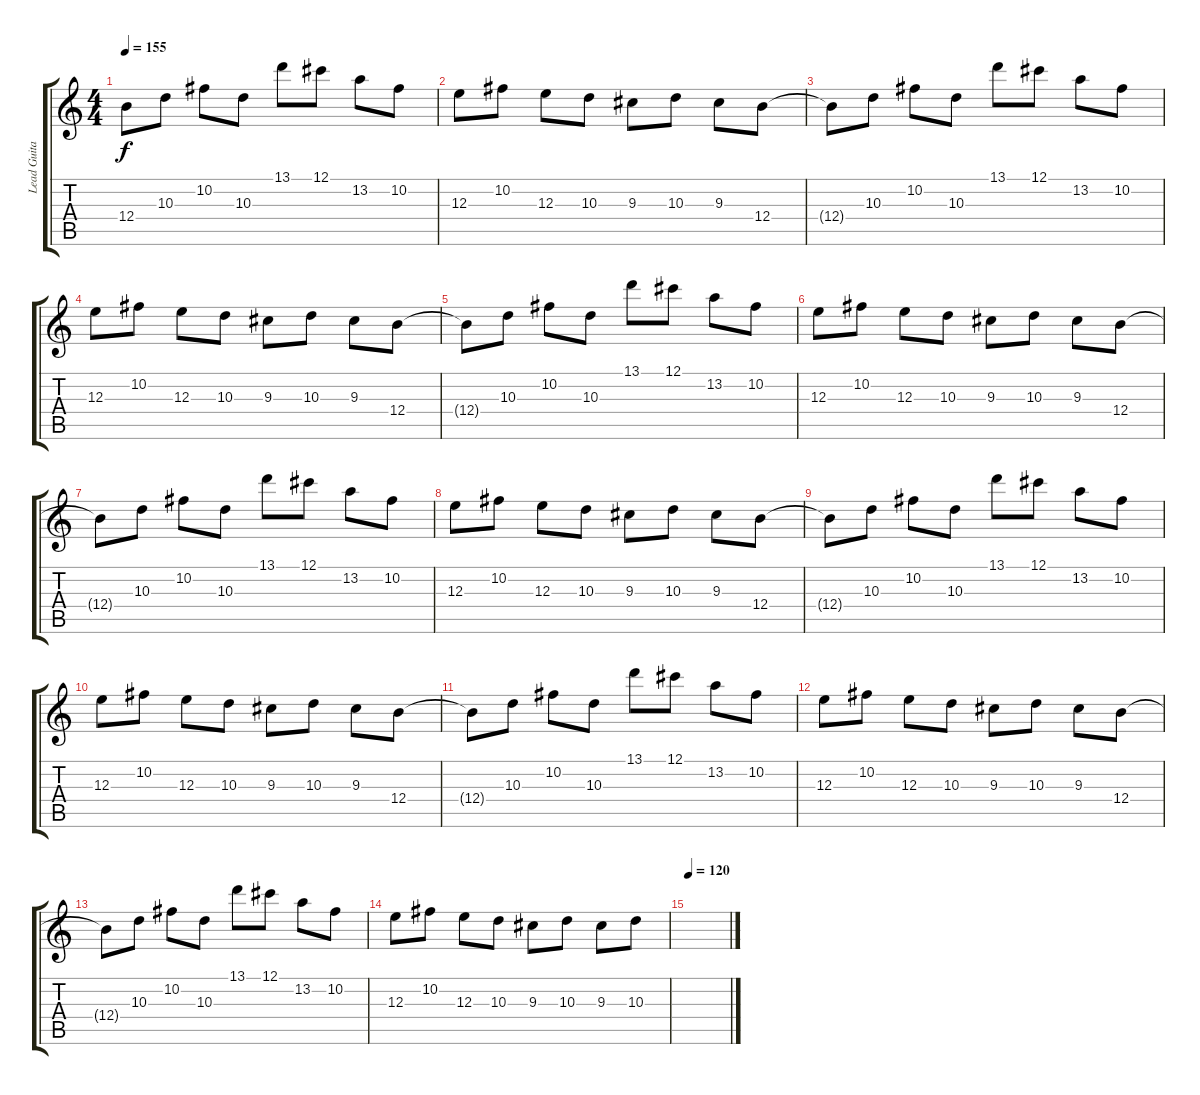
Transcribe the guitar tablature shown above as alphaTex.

\track ("Lead Guitar" "Lead Guita") {instrument distortionguitar}
\staff {score tabs}
\tuning (Db4 Ab3 E3 B2 Gb2 B1) {hide}
\ts (4 4)
\tempo 155
\clef g2
\ks c
12.4{t}.8{dy f} 10.3.8 10.2.8 10.3.8 13.1.8 12.1.8 13.2.8 10.2.8 |
12.3.8 10.2.8 12.3.8 10.3.8 9.3.8 10.3.8 9.3.8 12.4.8 |
12.4{t}.8 10.3.8 10.2.8 10.3.8 13.1.8 12.1.8 13.2.8 10.2.8 |
12.3.8 10.2.8 12.3.8 10.3.8 9.3.8 10.3.8 9.3.8 12.4.8 |
12.4{t}.8 10.3.8 10.2.8 10.3.8 13.1.8 12.1.8 13.2.8 10.2.8 |
12.3.8 10.2.8 12.3.8 10.3.8 9.3.8 10.3.8 9.3.8 12.4.8 |
12.4{t}.8 10.3.8 10.2.8 10.3.8 13.1.8 12.1.8 13.2.8 10.2.8 |
12.3.8 10.2.8 12.3.8 10.3.8 9.3.8 10.3.8 9.3.8 12.4.8 |
12.4{t}.8 10.3.8 10.2.8 10.3.8 13.1.8 12.1.8 13.2.8 10.2.8 |
12.3.8 10.2.8 12.3.8 10.3.8 9.3.8 10.3.8 9.3.8 12.4.8 |
12.4{t}.8 10.3.8 10.2.8 10.3.8 13.1.8 12.1.8 13.2.8 10.2.8 |
12.3.8 10.2.8 12.3.8 10.3.8 9.3.8 10.3.8 9.3.8 12.4.8 |
12.4{t}.8 10.3.8 10.2.8 10.3.8 13.1.8 12.1.8 13.2.8 10.2.8 |
12.3.8 10.2.8 12.3.8 10.3.8 9.3.8 10.3.8 9.3.8 10.3.8 |
\tempo 120
